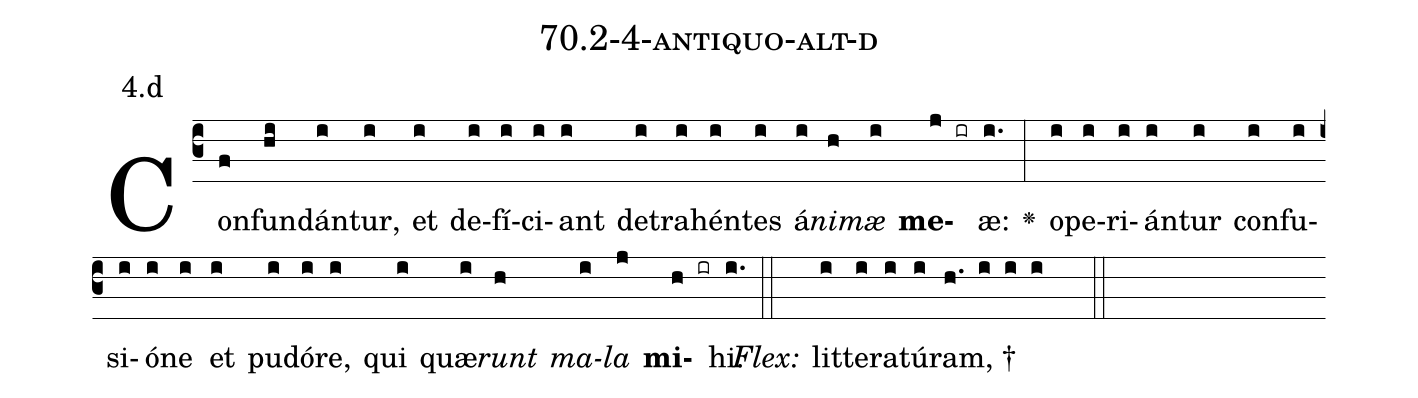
name: 70.2-4-antiquo-alt-d;
annotation: 4.d;
%%
(c3)Con(f)fun(hi)dán(i)tur,(i) et(i) de(i)fí(i)ci(i)ant(i) de(i)tra(i)hén(i)tes(i) á(i)<i>ni</i>(h)<i>mæ</i>(i) <b>me</b>(j ir)æ:(i.) <v>\greheightstar</v>(:) o(i)pe(i)ri(i)án(i)tur(i) con(i)fu(i)si(i)ó(i)ne(i) et(i) pu(i)dó(i)re,(i) qui(i) quæ(i)<i>runt</i>(h) <i>ma</i>(i)<i>la</i>(j) <b>mi</b>(h ir)hi.(i.) (::)
<i>Flex:</i>()  lit(i)te(i)ra(i)tú(i)ram, †(h. i i i  ::)

%E(i) u(h) o(i) u(j) a(h) e.(i.) (::)
